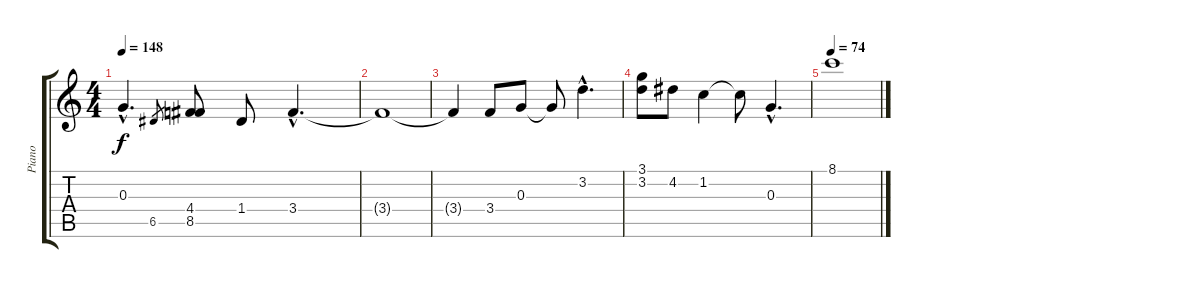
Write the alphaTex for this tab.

\track ("Piano" "Piano") {instrument electricpiano2}
\staff {score tabs}
\tuning (E5 B4 G4 D4 A3 E3) {hide}
\ts (4 4)
\tempo 148
\clef g2
\ks c
0.3{hac t}.4{d dy f} 6.5.8{gr} (4.4 8.5).8 1.4.8 3.4{hac}.4{d} |
3.4{t}.1 |
3.4{t}.4 3.4.8 0.3.8 0.3{t}.8 3.2{hac}.4{d} |
(3.1 3.2).8 4.2.8 1.2.4 1.2{t}.8 0.3{hac}.4{d} |
\tempo 74
8.1.1
